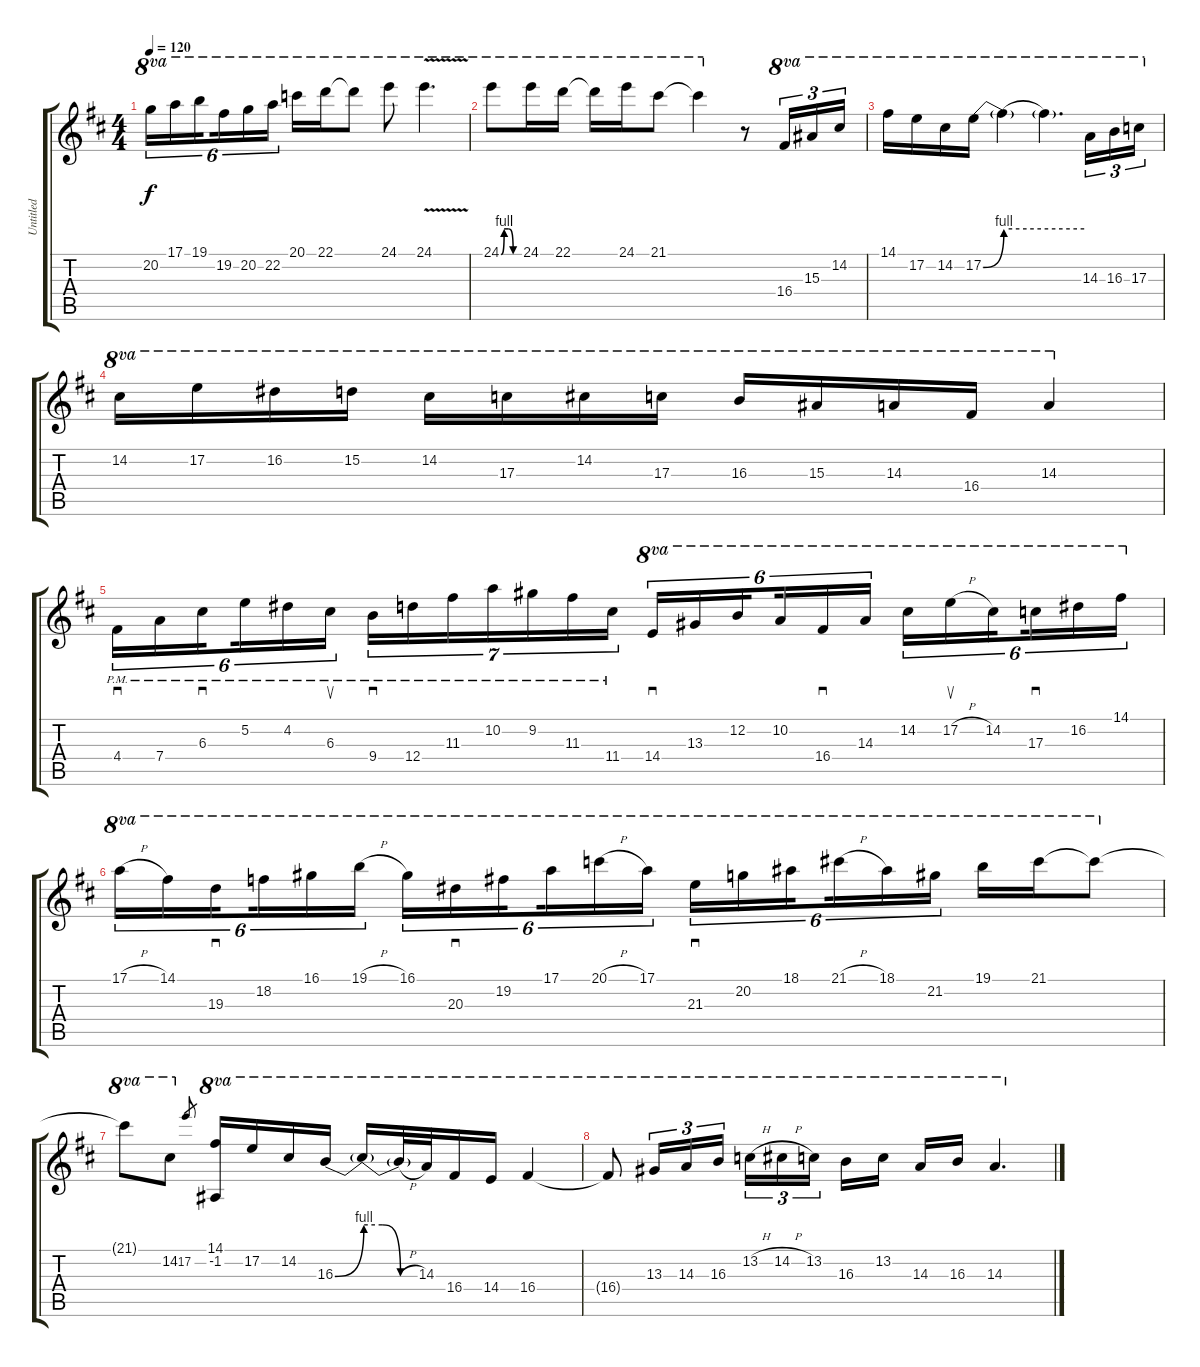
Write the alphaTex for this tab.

\track ("Untitled" "Untitled") {instrument distortionguitar}
\staff {score tabs}
\tuning (E4 B3 G3 D3 A2 E2) {hide}
\ts (4 4)
\tempo 120
\clef g2
\ks d
20.2.16{tu (6 4) ot 8va dy f} 17.1.16{tu (6 4) ot 8va} 19.1.16{tu (6 4) ot 8va beam splitsecondary} 19.2.16{tu (6 4) ot 8va} 20.2.16{tu (6 4) ot 8va} 22.2.16{tu (6 4) ot 8va} 20.1.16{ot 8va} 22.1.16{ot 8va} 22.1{t}.8{ot 8va} 24.1.8{ot 8va} 24.1{v}.4{d ot 8va} |
24.1{be (custom 0 0 10 4 25 4 40 0 60 0)}.8{ot 8va} 24.1.16{ot 8va} 22.1.16{ot 8va} 22.1{t}.16{ot 8va} 24.1.16{ot 8va} 21.1.8{ot 8va} 21.1{t}.4{ot 8va} r.8 16.4.16{tu (3 2) ot 8va} 15.3.16{tu (3 2) ot 8va} 14.2.16{tu (3 2) ot 8va} |
14.1.16{ot 8va} 17.2.16{ot 8va} 14.2.16{ot 8va} 17.2{be (bend 0 0 60 4)}.16{ot 8va} 17.2{be (hold 0 4 60 4) t}.4{ot 8va} 17.2{t}.4{d ot 8va} 14.3.16{tu (3 2) ot 8va} 16.3.16{tu (3 2) ot 8va} 17.3.16{tu (3 2) ot 8va} |
14.2.16{ot 8va} 17.2.16{ot 8va} 16.2.16{ot 8va} 15.2.16{ot 8va} 14.2.16{ot 8va} 17.3.16{ot 8va} 14.2.16{ot 8va} 17.3.16{ot 8va} 16.3.16{ot 8va} 15.3.16{ot 8va} 14.3.16{ot 8va} 16.4.16{ot 8va} 14.3.4{ot 8va} |
4.4{pm}.16{sd tu (6 4)} 7.4{pm}.16{tu (6 4)} 6.3{pm}.16{sd tu (6 4) beam splitsecondary} 5.2{pm}.16{tu (6 4)} 4.2{pm}.16{tu (6 4)} 6.3{pm}.16{su tu (6 4)} 9.4{pm}.16{sd tu (7 4)} 12.4{pm}.16{tu (7 4)} 11.3{pm}.16{tu (7 4)} 10.2{pm}.16{tu (7 4)} 9.2{pm}.16{tu (7 4)} 11.3{pm}.16{tu (7 4)} 11.4{pm}.16{tu (7 4)} 14.4.16{sd tu (6 4) ot 8va} 13.3.16{tu (6 4) ot 8va} 12.2.16{tu (6 4) ot 8va beam splitsecondary} 10.2.16{tu (6 4) ot 8va} 16.4.16{sd tu (6 4) ot 8va} 14.3.16{tu (6 4) ot 8va} 14.2.16{tu (6 4) ot 8va} 17.2{h}.16{su tu (6 4) ot 8va} 14.2.16{tu (6 4) ot 8va beam splitsecondary} 17.3.16{sd tu (6 4) ot 8va} 16.2.16{tu (6 4) ot 8va} 14.1.16{tu (6 4) ot 8va} |
17.1{h}.16{tu (6 4) ot 8va} 14.1.16{tu (6 4) ot 8va} 19.3.16{sd tu (6 4) ot 8va beam splitsecondary} 18.2.16{tu (6 4) ot 8va} 16.1.16{tu (6 4) ot 8va} 19.1{h}.16{tu (6 4) ot 8va} 16.1.16{tu (6 4) ot 8va} 20.3.16{sd tu (6 4) ot 8va} 19.2.16{tu (6 4) ot 8va beam splitsecondary} 17.1.16{tu (6 4) ot 8va} 20.1{h}.16{tu (6 4) ot 8va} 17.1.16{tu (6 4) ot 8va} 21.3.16{sd tu (6 4) ot 8va} 20.2.16{tu (6 4) ot 8va} 18.1.16{tu (6 4) ot 8va beam splitsecondary} 21.1{h}.16{tu (6 4) ot 8va} 18.1.16{tu (6 4) ot 8va} 21.2.16{tu (6 4) ot 8va} 19.1.16{ot 8va} 21.1.16{ot 8va} 21.1{t}.8{ot 8va} |
21.1{t}.8{ot 8va} 14.2.8{ot 8va} 17.2.8{gr} (14.1 -1.2).16{ot 8va} 17.2.16{ot 8va} 14.2.16{ot 8va} 16.3{be (bend 0 0 60 4)}.16{ot 8va} 16.3{be (custom 0 4 20 4 40 0 60 0) t}.16{ot 8va} 16.3{h t}.32{ot 8va} 14.3.32{ot 8va} 16.4.16{ot 8va} 14.4.16{ot 8va} 16.4.4{ot 8va} |
16.4{t}.8{ot 8va} 13.3.16{tu (3 2) ot 8va} 14.3.16{tu (3 2) ot 8va} 16.3.16{tu (3 2) ot 8va} 13.2{h}.16{tu (3 2) ot 8va} 14.2{h}.16{tu (3 2) ot 8va} 13.2.16{tu (3 2) ot 8va beam splitsecondary} 16.3.16{ot 8va} 13.2.16{ot 8va} 14.3.16{ot 8va} 16.3.16{ot 8va} 14.3.4{d ot 8va}
